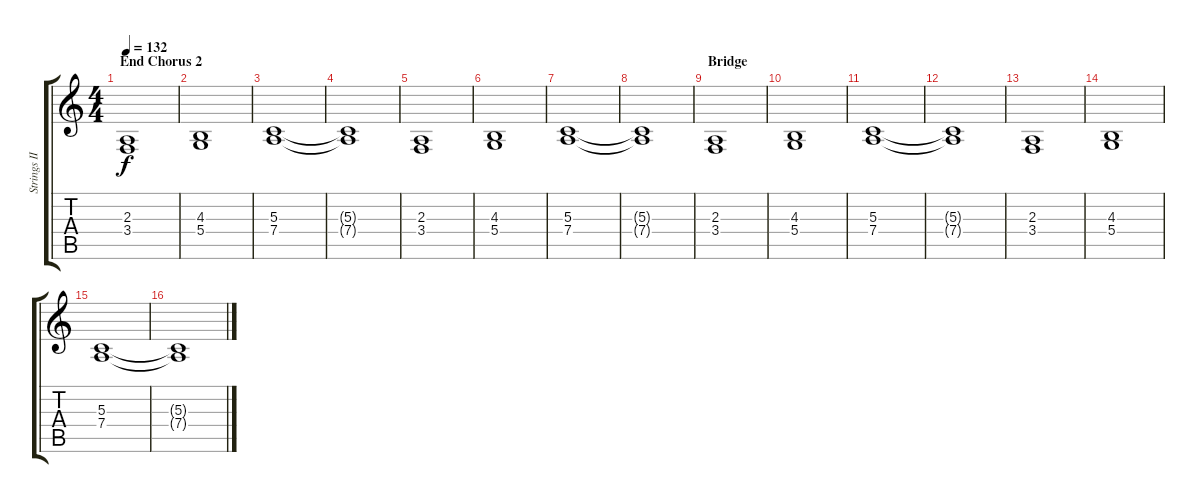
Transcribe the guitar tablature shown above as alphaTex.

\track ("Strings III" "Strings II") {instrument stringensemble1}
\staff {score tabs}
\tuning (E4 B3 G3 D3 A2 E2) {hide}
\ts (4 4)
\section ("" "End Chorus 2")
\tempo 132
\clef g2
\ks c
(2.3 3.4).1{dy f} |
(4.3 5.4).1 |
(5.3 7.4).1 |
(5.3{t} 7.4{t}).1 |
(2.3 3.4).1 |
(4.3 5.4).1 |
(5.3 7.4).1 |
(5.3{t} 7.4{t}).1 |
\section ("" "Bridge")
(2.3 3.4).1 |
(4.3 5.4).1 |
(5.3 7.4).1 |
(5.3{t} 7.4{t}).1 |
(2.3 3.4).1 |
(4.3 5.4).1 |
(5.3 7.4).1 |
(5.3{t} 7.4{t}).1
